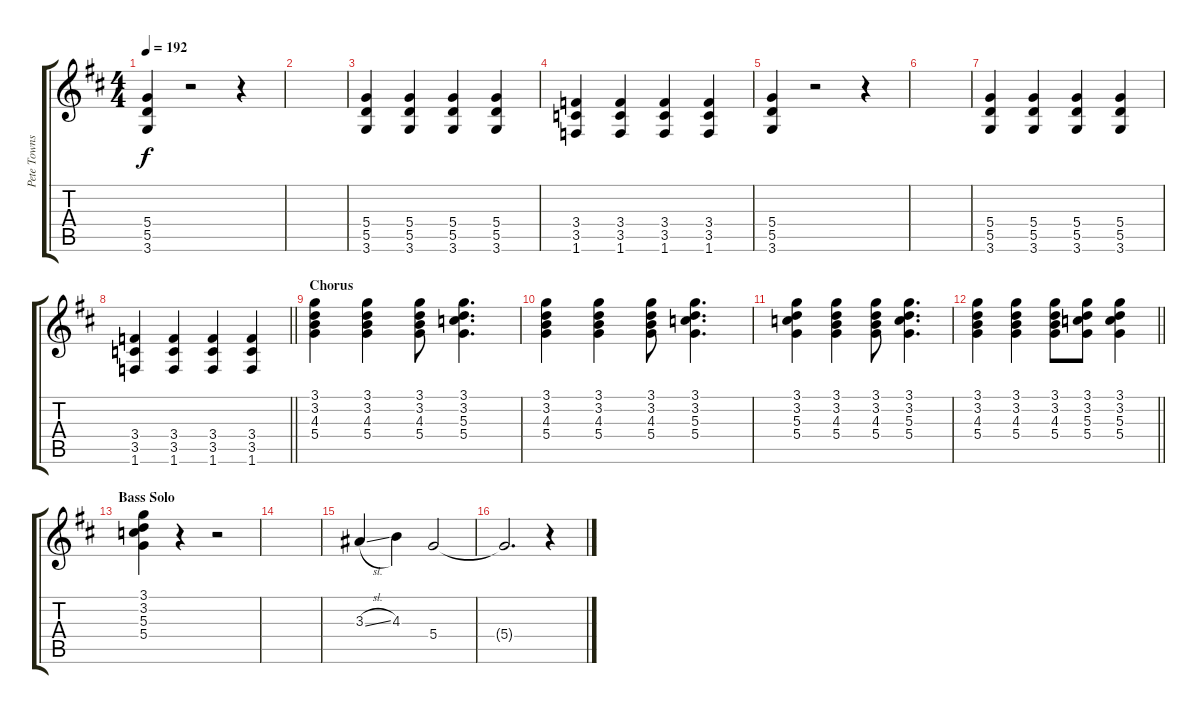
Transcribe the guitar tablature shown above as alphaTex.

\track ("Pete Townshed - Guitar" "Pete Towns") {instrument overdrivenguitar}
\staff {score tabs}
\tuning (E4 B3 G3 D3 A2 E2) {hide}
\ts (4 4)
\tempo 192
\clef g2
\ks d
(5.4 5.5 3.6).4{dy f} r.2 r.4 |
|
(5.4 5.5 3.6).4 (5.4 5.5 3.6).4 (5.4 5.5 3.6).4 (5.4 5.5 3.6).4 |
(3.4 3.5 1.6).4 (3.4 3.5 1.6).4 (3.4 3.5 1.6).4 (3.4 3.5 1.6).4 |
(5.4 5.5 3.6).4 r.2 r.4 |
|
(5.4 5.5 3.6).4 (5.4 5.5 3.6).4 (5.4 5.5 3.6).4 (5.4 5.5 3.6).4 |
\barLineRight lightlight
(3.4 3.5 1.6).4 (3.4 3.5 1.6).4 (3.4 3.5 1.6).4 (3.4 3.5 1.6).4 |
\section ("" "Chorus")
(3.1 3.2 4.3 5.4).4 (3.1 3.2 4.3 5.4).4 (3.1 3.2 4.3 5.4).8 (3.1 3.2 5.3 5.4).4{d} |
(3.1 3.2 4.3 5.4).4 (3.1 3.2 4.3 5.4).4 (3.1 3.2 4.3 5.4).8 (3.1 3.2 5.3 5.4).4{d} |
(3.1 3.2 5.3 5.4).4 (3.1 3.2 4.3 5.4).4 (3.1 3.2 4.3 5.4).8 (3.1 3.2 5.3 5.4).4{d} |
\barLineRight lightlight
(3.1 3.2 4.3 5.4).4 (3.1 3.2 4.3 5.4).4 (3.1 3.2 4.3 5.4).8 (3.1 3.2 5.3 5.4).8 (3.1 3.2 5.3 5.4).4 |
\section ("" "Bass Solo")
(3.1 3.2 5.3 5.4).4 r.4 r.2 |
|
3.3{sl}.4 4.3.4 5.4.2 |
5.4{t}.2{d} r.4
